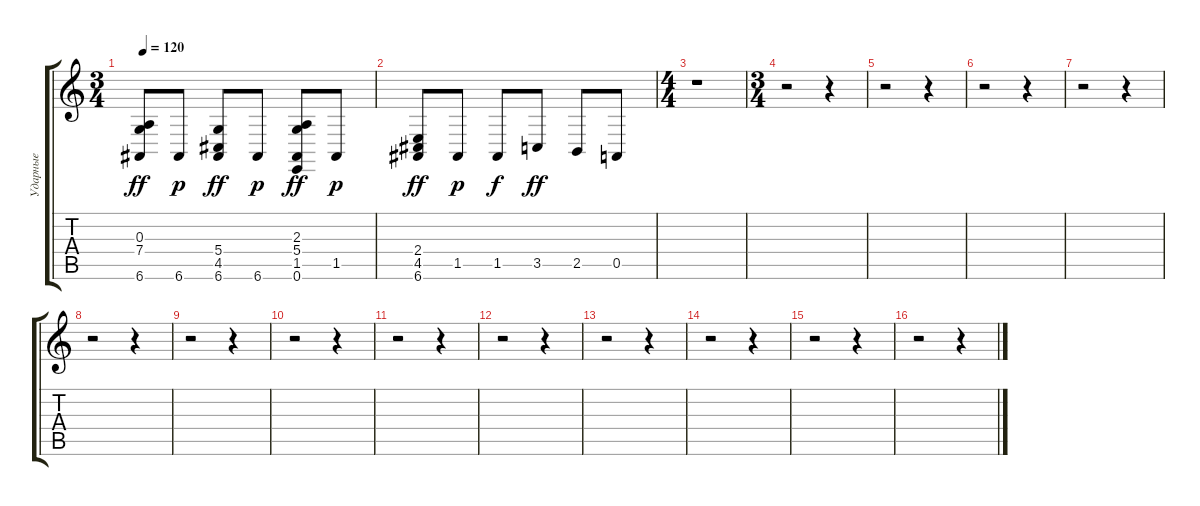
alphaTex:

\track ("Ударные" "Ударные") {instrument celesta}
\staff {score tabs}
\tuning (E4 B3 G3 D3 A2 E2) {hide}
\ts (3 4)
\tempo 120
\clef g2
\ks c
(0.3 7.4 6.6).8{dy ff} 6.6.8{dy p} (5.4 4.5 6.6).8{dy ff} 6.6.8{dy p} (2.3 5.4 1.5 0.6).8{dy ff} 1.5.8{dy p} |
(2.4 4.5 6.6).8{dy ff} 1.5.8{dy p} 1.5.8{dy f} 3.5.8{dy ff} 2.5.8 0.5.8 |
\ts (4 4)
r.1 |
\ts (3 4)
r.2 r.4 |
r.2 r.4 |
r.2 r.4 |
r.2 r.4 |
r.2 r.4 |
r.2 r.4 |
r.2 r.4 |
r.2 r.4 |
r.2 r.4 |
r.2 r.4 |
r.2 r.4 |
r.2 r.4 |
r.2 r.4
